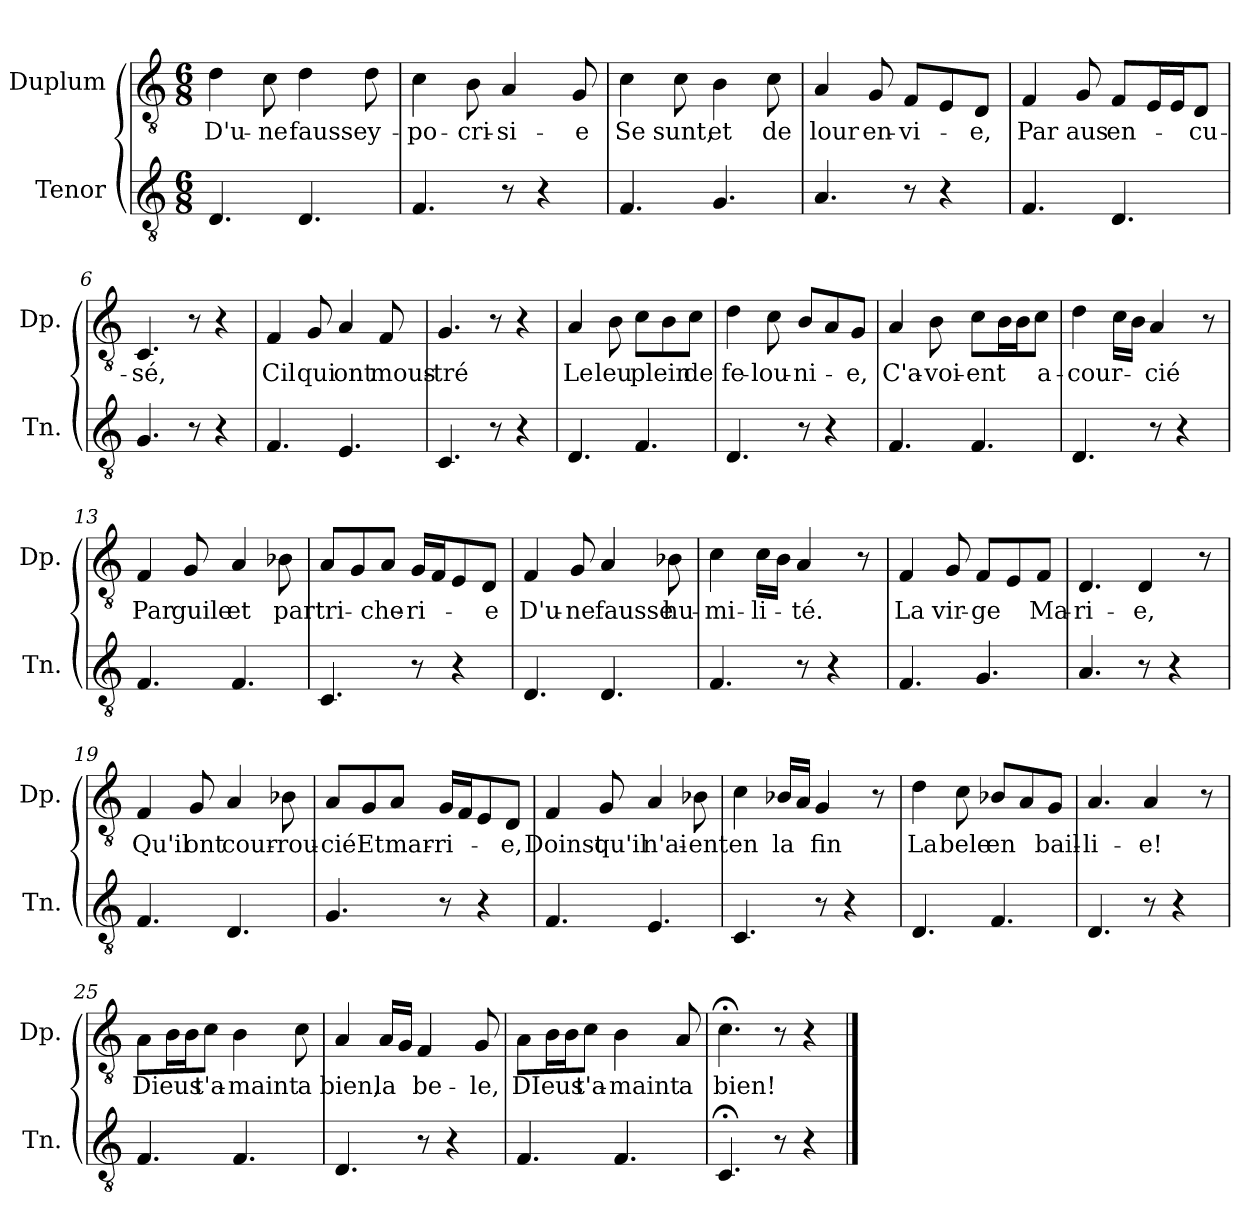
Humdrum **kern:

**kern	**kern	**text
*part2	*part1	*part1
*staff2	*staff1	*staff1
*I"Tenor	*I"Duplum	*
*I'Tn.	*I'Dp.	*
*clefGv2	*clefGv2	*
*k[]	*k[]	*
*M6/8	*M6/8	*
=1	=1	=1
!	!	!LO:LY:b
4.D/	4d\	D'u-
!	!	!LO:LY:b
.	8c\	-ne
!	!	!LO:LY:b
4.D/	4d\	fausse
!	!	!LO:LY:b
.	8d\	y-
=2	=2	=2
!	!	!LO:LY:b
4.F/	4c\	-po-
!	!	!LO:LY:b
.	8B\	-cri-
!	!	!LO:LY:b
8r	4A/	-si-
4r	.	.
!	!	!LO:LY:b
.	8G/	-e
=3	=3	=3
!	!	!LO:LY:b
4.F/	4c\	Se
!	!	!LO:LY:b
.	8c\	sunt,
!	!	!LO:LY:b
4.G/	4B\	et
!	!	!LO:LY:b
.	8c\	de
=4	=4	=4
!	!	!LO:LY:b
4.A/	4A/	lour
!	!	!LO:LY:b
.	8G/	en-
!	!	!LO:LY:b
8r	8F/L	-vi-
4r	8E/	.
!	!	!LO:LY:b
.	8D/J	-e,
=5	=5	=5
!	!	!LO:LY:b
4.F/	4F/	Par
!	!	!LO:LY:b
.	8G/	aus
!	!	!LO:LY:b
4.D/	8F/L	en-
*	*tremolo	*
.	16E/	.
.	16E/	.
*	*Xtremolo	*
!	!	!LO:LY:b
.	8D/J	-cu-
=6	=6	=6
!	!	!LO:LY:b
4.G/	4.C/	-sé,
8r	8r	.
4r	4r	.
!!LO:LB:g=z
=7	=7	=7
!	!	!LO:LY:b
4.F/	4F/	Cil
!	!	!LO:LY:b
.	8G/	qui
!	!	!LO:LY:b
4.E/	4A/	ont
!	!	!LO:LY:b
.	8F/	mous-
=8	=8	=8
!	!	!LO:LY:b
4.C/	4.G/	-tré
8r	8r	.
4r	4r	.
=9	=9	=9
!	!	!LO:LY:b
4.D/	4A/	Le
!	!	!LO:LY:b
.	8B\	leu
!	!	!LO:LY:b
4.F/	8c\L	plein
.	8B\	.
!	!	!LO:LY:b
.	8c\J	de
=10	=10	=10
!	!	!LO:LY:b
4.D/	4d\	fe-
!	!	!LO:LY:b
.	8c\	-lou-
!	!	!LO:LY:b
8r	8B/L	-ni-
4r	8A/	.
!	!	!LO:LY:b
.	8G/J	-e,
=11	=11	=11
!	!	!LO:LY:b
4.F/	4A/	C'a-
!	!	!LO:LY:b
.	8B\	-voi-
!	!	!LO:LY:b
4.F/	8c\L	-ent
*	*tremolo	*
.	16B\	.
.	16B\	.
*	*Xtremolo	*
!	!	!LO:LY:b
.	8c\J	a-
=12	=12	=12
!	!	!LO:LY:b
4.D/	4d\	-cour-
.	16c\LL	.
.	16B\JJ	.
!	!	!LO:LY:b
8r	4A/	-cié
4r	.	.
.	8r	.
!!LO:LB:g=z
=13	=13	=13
!	!	!LO:LY:b
4.F/	4F/	Par
!	!	!LO:LY:b
.	8G/	guile
!	!	!LO:LY:b
4.F/	4A/	et
!	!	!LO:LY:b
.	8B-X\	par
=14	=14	=14
!	!	!LO:LY:b
4.C/	8A/L	tri-
.	8G/	.
!	!	!LO:LY:b
.	8A/J	-che-
!	!	!LO:LY:b
8r	16G/LL	-ri-
.	16F/J	.
4r	8E/	.
!	!	!LO:LY:b
.	8D/J	-e
=15	=15	=15
!	!	!LO:LY:b
4.D/	4F/	D'u-
!	!	!LO:LY:b
.	8G/	-ne
!	!	!LO:LY:b
4.D/	4A/	fausse
!	!	!LO:LY:b
.	8B-X\	hu-
=16	=16	=16
!	!	!LO:LY:b
4.F/	4c\	-mi-
!	!	!LO:LY:b
.	16c\LL	-li-
.	16B\JJ	.
!	!	!LO:LY:b
8r	4A/	-té.
4r	.	.
.	8r	.
=17	=17	=17
!	!	!LO:LY:b
4.F/	4F/	La
!	!	!LO:LY:b
.	8G/	vir-
!	!	!LO:LY:b
4.G/	8F/L	-ge
.	8E/	.
!	!	!LO:LY:b
.	8F/J	Ma-
=18	=18	=18
!	!	!LO:LY:b
4.A/	4.D/	-ri-
!	!	!LO:LY:b
8r	4D/	-e,
4r	.	.
.	8r	.
!!LO:LB:g=z
=19	=19	=19
!	!	!LO:LY:b
4.F/	4F/	Qu'il
!	!	!LO:LY:b
.	8G/	ont
!	!	!LO:LY:b
4.D/	4A/	cour-
!	!	!LO:LY:b
.	8B-X\	-rou-
=20	=20	=20
!	!	!LO:LY:b
4.G/	8A/L	-cié
!	!	!LO:LY:b
.	8G/	Et
!	!	!LO:LY:b
.	8A/J	mar-
!	!	!LO:LY:b
8r	16G/LL	-ri-
.	16F/J	.
4r	8E/	.
!	!	!LO:LY:b
.	8D/J	-e,
=21	=21	=21
!	!	!LO:LY:b
4.F/	4F/	Doinst
!	!	!LO:LY:b
.	8G/	qu'il
!	!	!LO:LY:b
4.E/	4A/	n'ai-
!	!	!LO:LY:b
.	8B-X\	-ent
=22	=22	=22
!	!	!LO:LY:b
4.C/	4c\	en
!	!	!LO:LY:b
.	16B-X/LL	la
.	16A/JJ	.
!	!	!LO:LY:b
8r	4G/	fin
4r	.	.
.	8r	.
=23	=23	=23
!	!	!LO:LY:b
4.D/	4d\	La
!	!	!LO:LY:b
.	8c\	bele
!	!	!LO:LY:b
4.F/	8B-X/L	en
.	8A/	.
!	!	!LO:LY:b
.	8G/J	bail-
!!LO:LB:g=z
=24	=24	=24
!	!	!LO:LY:b
4.D/	4.A/	-li-
!	!	!LO:LY:b
8r	4A/	-e!
4r	.	.
.	8r	.
=25	=25	=25
!	!	!LO:LY:b
4.F/	8A\L	Dieus
*	*tremolo	*
.	16B\	.
.	16B\	.
*	*Xtremolo	*
!	!	!LO:LY:b
.	8c\J	t'a-
!	!	!LO:LY:b
4.F/	4B\	-maint
!	!	!LO:LY:b
.	8c\	a
=26	=26	=26
!	!	!LO:LY:b
4.D/	4A/	bien,
!	!	!LO:LY:b
.	16A/LL	la
.	16G/JJ	.
!	!	!LO:LY:b
8r	4F/	be-
4r	.	.
!	!	!LO:LY:b
.	8G/	-le,
=27	=27	=27
!	!	!LO:LY:b
4.F/	8A\L	DIeus
*	*tremolo	*
.	16B\	.
.	16B\	.
*	*Xtremolo	*
!	!	!LO:LY:b
.	8c\J	t'a-
!	!	!LO:LY:b
4.F/	4B\	-maint
!	!	!LO:LY:b
.	8A/	a
=28	=28	=28
!	!	!LO:LY:b
4.C;</	4.c;<\	bien!
8r	8r	.
4r	4r	.
==	==	==
*-	*-	*-
